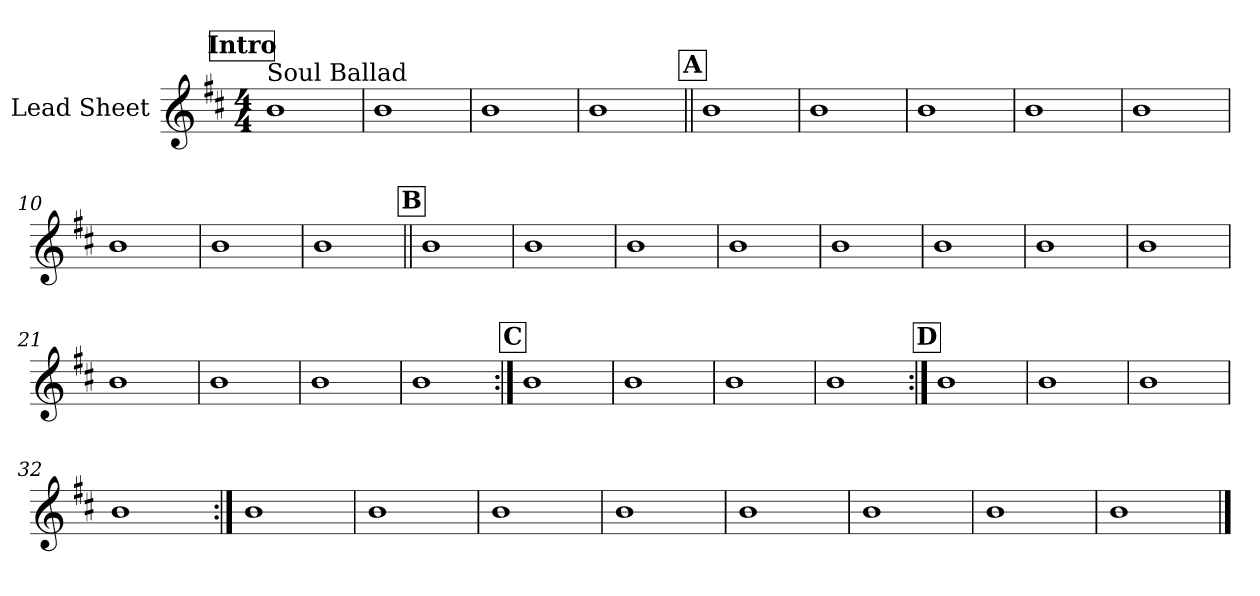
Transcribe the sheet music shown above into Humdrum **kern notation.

**kern
*part1
*staff1
*I"Lead Sheet
*clefG2
*k[f#c#]
*D:
*M4/4
*MM72
!!LO:REH:place=s1:a:fs=14:t=Intro
=1
!LO:TX:a:t=Soul Ballad
1b
=2
1b
=3
1b
=4
1b
!!LO:LB:g=z
!!LO:REH:place=s1:a:fs=14:t=A
=5||
1b
=6
1b
=7
1b
=8
1b
!!LO:LB:g=z
=9
1b
=10
1b
=11
1b
=12
1b
!!LO:LB:g=z
!!LO:REH:place=s1:a:fs=14:t=B
=13||
1b
=14
1b
=15
1b
=16
1b
!!LO:LB:g=z
=17
1b
=18
1b
=19
1b
=20
1b
!!LO:LB:g=z
=21
1b
=22
1b
=23
1b
=24
1b
!!LO:LB:g=z
!!LO:REH:place=s1:a:fs=14:t=C
=25:|!
1b
=26
1b
=27
1b
=28
1b
!!LO:LB:g=z
!!LO:REH:place=s1:a:fs=14:t=D
=29:|!
1b
=30
1b
=31
1b
=32
1b
!!LO:LB:g=z
=33:|!
1b
=34
1b
=35
1b
=36
1b
!!LO:LB:g=z
=37
1b
=38
1b
=39
1b
=40
1b
==
*-
